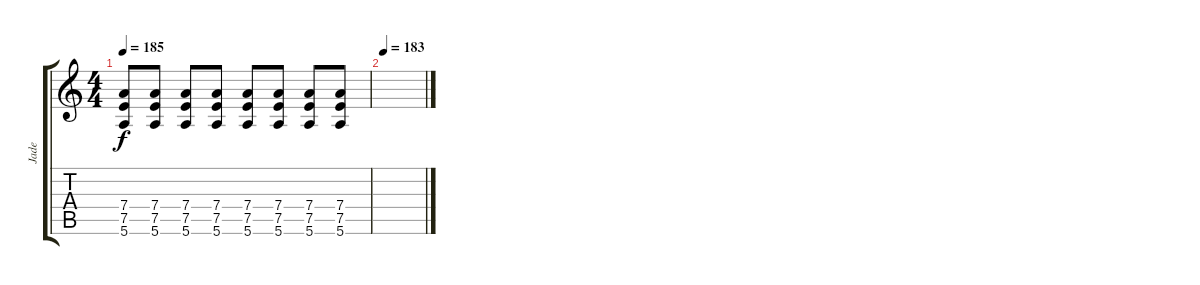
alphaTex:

\track ("Jade" "Jade") {instrument distortionguitar}
\staff {score tabs}
\tuning (E4 B3 G3 D3 A2 E2) {hide}
\ts (4 4)
\tempo 185
\clef g2
\ks c
(7.4 7.5 5.6).8{dy f} (7.4 7.5 5.6).8 (7.4 7.5 5.6).8 (7.4 7.5 5.6).8 (7.4 7.5 5.6).8 (7.4 7.5 5.6).8 (7.4 7.5 5.6).8 (7.4 7.5 5.6).8 |
\tempo 183
